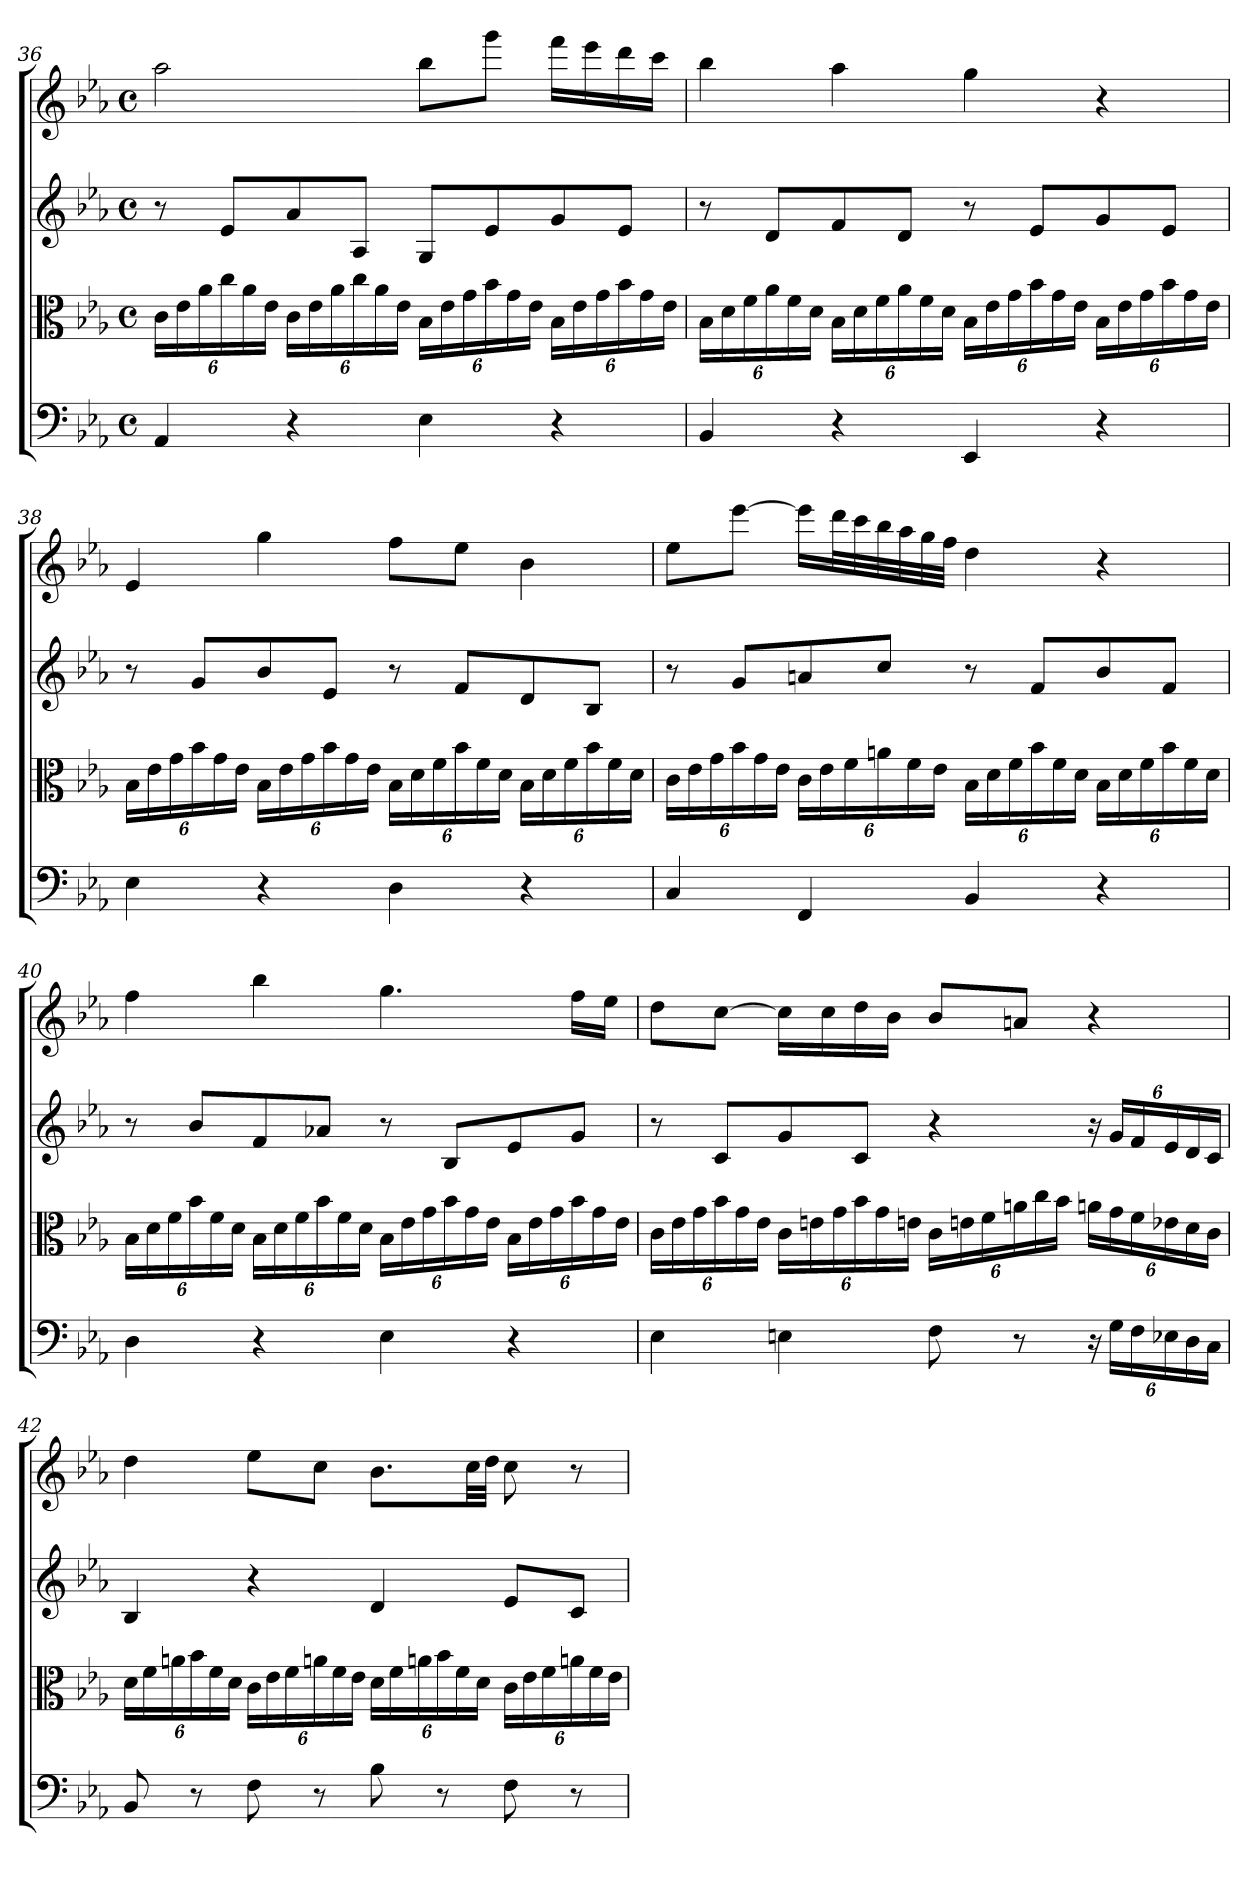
**kern	**kern	**kern	**kern
*part4	*part3	*part2	*part1
*staff4	*staff3	*staff2	*staff1
*clefF4	*clefC3	*clefG2	*clefG2
*k[b-e-a-]	*k[b-e-a-]	*k[b-e-a-]	*k[b-e-a-]
*c:	*c:	*c:	*c:
*M4/4	*M4/4	*M4/4	*M4/4
*met(c)	*met(c)	*met(c)	*met(c)
*	*Xbrackettup	*	*
=36	=36	=36	=36
4AA-/	24c\LL	8r	2aa-\
.	24e-\	.	.
.	24a-\	.	.
.	24cc\	8e-/L	.
.	24a-\	.	.
.	24e-\JJ	.	.
4r	24c\LL	8a-/	.
.	24e-\	.	.
.	24a-\	.	.
.	24cc\	8A-/J	.
.	24a-\	.	.
.	24e-\JJ	.	.
4E-\	24B-\LL	8G/L	8bb-\L
.	24e-\	.	.
.	24g\	.	.
.	24b-\	8e-/	8ggg\J
.	24g\	.	.
.	24e-\JJ	.	.
4r	24B-\LL	8g/	16fff\LL
.	24e-\	.	.
.	.	.	16eee-\
.	24g\	.	.
.	24b-\	8e-/J	16ddd\
.	24g\	.	.
.	.	.	16ccc\JJ
.	24e-\JJ	.	.
=37	=37	=37	=37
4BB-/	24B-\LL	8r	4bb-\
.	24d\	.	.
.	24f\	.	.
.	24a-\	8d/L	.
.	24f\	.	.
.	24d\JJ	.	.
4r	24B-\LL	8f/	4aa-\
.	24d\	.	.
.	24f\	.	.
.	24a-\	8d/J	.
.	24f\	.	.
.	24d\JJ	.	.
4EE-/	24B-\LL	8r	4gg\
.	24e-\	.	.
.	24g\	.	.
.	24b-\	8e-/L	.
.	24g\	.	.
.	24e-\JJ	.	.
4r	24B-\LL	8g/	4r
.	24e-\	.	.
.	24g\	.	.
.	24b-\	8e-/J	.
.	24g\	.	.
.	24e-\JJ	.	.
=38	=38	=38	=38
4E-\	24B-\LL	8r	4e-/
.	24e-\	.	.
.	24g\	.	.
.	24b-\	8g/L	.
.	24g\	.	.
.	24e-\JJ	.	.
4r	24B-\LL	8b-/	4gg\
.	24e-\	.	.
.	24g\	.	.
.	24b-\	8e-/J	.
.	24g\	.	.
.	24e-\JJ	.	.
4D\	24B-\LL	8r	8ff\L
.	24d\	.	.
.	24f\	.	.
.	24b-\	8f/L	8ee-\J
.	24f\	.	.
.	24d\JJ	.	.
4r	24B-\LL	8d/	4b-\
.	24d\	.	.
.	24f\	.	.
.	24b-\	8B-/J	.
.	24f\	.	.
.	24d\JJ	.	.
=39	=39	=39	=39
4C/	24c\LL	8r	8ee-\L
.	24e-\	.	.
.	24g\	.	.
.	24b-\	8g/L	[8eee-\J
.	24g\	.	.
.	24e-\JJ	.	.
4FF/	24c\LL	8an/	16eee-\LL]
.	24e-\	.	.
.	.	.	32ddd\L
.	24f\	.	.
.	.	.	32ccc\
.	24an\	8cc/J	32bb-\
.	.	.	32aa-\
.	24f\	.	.
.	.	.	32gg\
.	24e-\JJ	.	.
.	.	.	32ff\JJJ
4BB-/	24B-\LL	8r	4dd\
.	24d\	.	.
.	24f\	.	.
.	24b-\	8f/L	.
.	24f\	.	.
.	24d\JJ	.	.
4r	24B-\LL	8b-/	4r
.	24d\	.	.
.	24f\	.	.
.	24b-\	8f/J	.
.	24f\	.	.
.	24d\JJ	.	.
=40	=40	=40	=40
4D\	24B-\LL	8r	4ff\
.	24d\	.	.
.	24f\	.	.
.	24b-\	8b-/L	.
.	24f\	.	.
.	24d\JJ	.	.
4r	24B-\LL	8f/	4bb-\
.	24d\	.	.
.	24f\	.	.
.	24b-\	8a-X/J	.
.	24f\	.	.
.	24d\JJ	.	.
4E-\	24B-\LL	8r	4.gg\
.	24e-\	.	.
.	24g\	.	.
.	24b-\	8B-/L	.
.	24g\	.	.
.	24e-\JJ	.	.
4r	24B-\LL	8e-/	.
.	24e-\	.	.
.	24g\	.	.
.	24b-\	8g/J	16ff\LL
.	24g\	.	.
.	.	.	16ee-\JJ
.	24e-\JJ	.	.
=41	=41	=41	=41
4E-\	24c\LL	8r	8dd\L
.	24e-\	.	.
.	24g\	.	.
.	24b-\	8c/L	[8cc\J
.	24g\	.	.
.	24e-\JJ	.	.
4En\	24c\LL	8g/	16cc\LL]
.	24en\	.	.
.	.	.	16cc\
.	24g\	.	.
.	24b-\	8c/J	16dd\
.	24g\	.	.
.	.	.	16b-\JJ
.	24en\JJ	.	.
8F\	24c\LL	4r	8b-/L
.	24en\	.	.
.	24f\	.	.
8r	24an\	.	8an/J
.	24cc\	.	.
.	24b-\JJ	.	.
*Xbrackettup	*	*Xbrackettup	*
24r	24an\LL	24r	4r
24G\LL	24g\	24g/LL	.
24F\	24f\	24f/	.
24E-X\	24e-X\	24e-/	.
24D\	24d\	24d/	.
24C\JJ	24c\JJ	24c/JJ	.
=42	=42	=42	=42
8BB-/	24d\LL	4B-/	4dd\
.	24f\	.	.
.	24an\	.	.
8r	24b-\	.	.
.	24f\	.	.
.	24d\JJ	.	.
8F\	24c\LL	4r	8ee-\L
.	24e-\	.	.
.	24f\	.	.
8r	24an\	.	8cc\J
.	24f\	.	.
.	24e-\JJ	.	.
8B-\	24d\LL	4d/	8.b-\L
.	24f\	.	.
.	24an\	.	.
8r	24b-\	.	.
.	24f\	.	.
.	.	.	32cc\LL
.	24d\JJ	.	.
.	.	.	32dd\JJJ
8F\	24c\LL	8e-/L	8cc\
.	24e-\	.	.
.	24f\	.	.
8r	24an\	8c/J	8r
.	24f\	.	.
.	24e-\JJ	.	.
=	=	=	=
*-	*-	*-	*-
